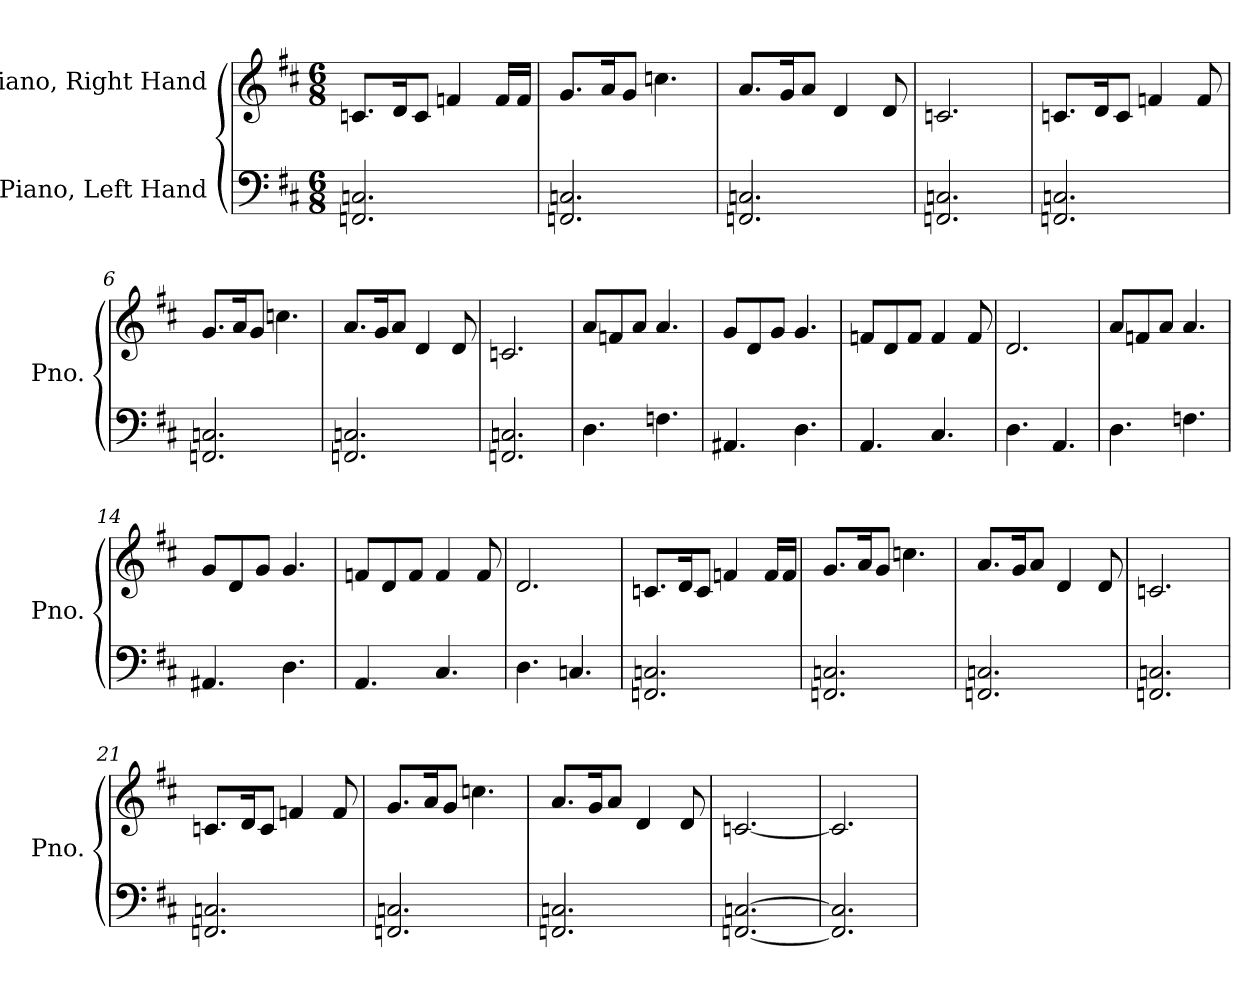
**kern	**kern
*part2	*part1
*staff2	*staff1
*I"Piano, Left Hand	*I"Piano, Right Hand
*I'Pno.	*I'Pno.
*clefF4	*clefG2
*k[f#c#]	*k[f#c#]
*M6/8	*M6/8
*MM81	*MM81
=1	=1
2.FFn/ 2.Cn/	8.cn/L
.	16d/K
.	8c/J
.	4fn/
.	16f/LL
.	16f/JJ
=2	=2
2.FFn/ 2.Cn/	8.g/L
.	16a/K
.	8g/J
.	4.ccn\
=3	=3
2.FFn/ 2.Cn/	8.a/L
.	16g/K
.	8a/J
.	4d/
.	8d/
=4	=4
2.FFn/ 2.Cn/	2.cn/
=5	=5
2.FFn/ 2.Cn/	8.cn/L
.	16d/K
.	8c/J
.	4fn/
.	8f/
!!LO:LB:g=z
=6	=6
2.FFn/ 2.Cn/	8.g/L
.	16a/K
.	8g/J
.	4.ccn\
=7	=7
2.FFn/ 2.Cn/	8.a/L
.	16g/K
.	8a/J
.	4d/
.	8d/
=8	=8
2.FFn/ 2.Cn/	2.cn/
=9	=9
4.D\	8a/L
.	8fn/
.	8a/J
4.Fn\	4.a/
=10	=10
4.AA#X/	8g/L
.	8d/
.	8g/J
4.D\	4.g/
=11	=11
4.AA/	8fn/L
.	8d/
.	8f/J
4.C#/	4f/
.	8f/
=12	=12
4.D\	2.d/
4.AA/	.
!!LO:LB:g=z
=13	=13
4.D\	8a/L
.	8fn/
.	8a/J
4.Fn\	4.a/
=14	=14
4.AA#X/	8g/L
.	8d/
.	8g/J
4.D\	4.g/
=15	=15
4.AA/	8fn/L
.	8d/
.	8f/J
4.C#/	4f/
.	8f/
=16	=16
4.D\	2.d/
4.Cn/	.
=17	=17
2.FFn/ 2.Cn/	8.cn/L
.	16d/K
.	8c/J
.	4fn/
.	16f/LL
.	16f/JJ
=18	=18
2.FFn/ 2.Cn/	8.g/L
.	16a/K
.	8g/J
.	4.ccn\
!!LO:LB:g=z
=19	=19
2.FFn/ 2.Cn/	8.a/L
.	16g/K
.	8a/J
.	4d/
.	8d/
=20	=20
2.FFn/ 2.Cn/	2.cn/
=21	=21
2.FFn/ 2.Cn/	8.cn/L
.	16d/K
.	8c/J
.	4fn/
.	8f/
=22	=22
2.FFn/ 2.Cn/	8.g/L
.	16a/K
.	8g/J
.	4.ccn\
=23	=23
2.FFn/ 2.Cn/	8.a/L
.	16g/K
.	8a/J
.	4d/
.	8d/
=24	=24
[2.FFn/ [2.Cn/	[2.cn/
=25	=25
2.FF/] 2.C/]	2.c/]
=	=
*-	*-
